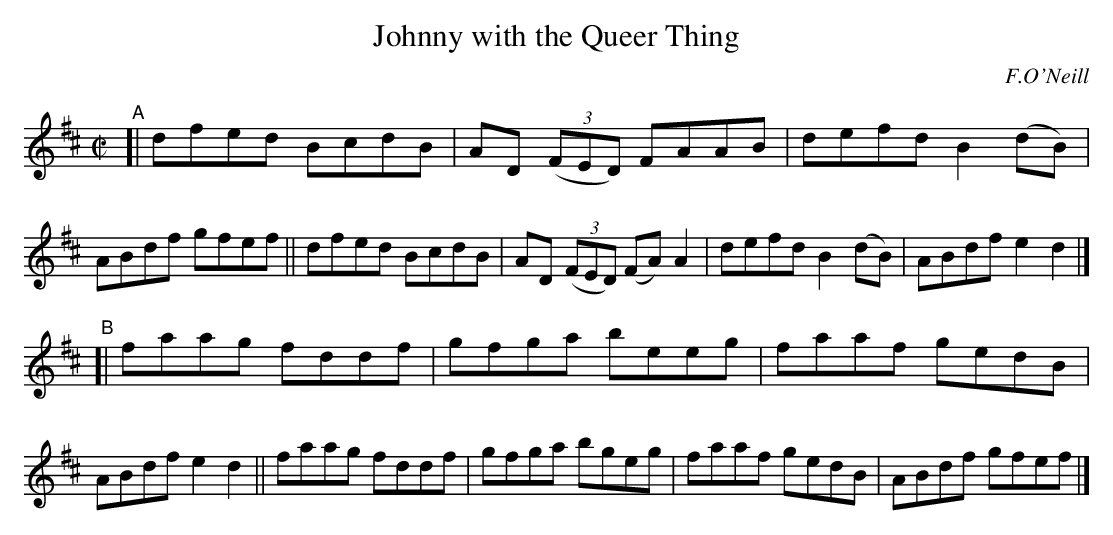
X:1
T: Johnny with the Queer Thing
O: F.O'Neill
M: C|
L: 1/8
K: D
"^A"[|\
dfed BcdB | AD (3(FED) FAAB | defd B2(dB) | ABdf gfef ||\
dfed BcdB | AD (3(FED) (FA)A2 | defd B2(dB) | ABdf e2d2 |]
"^B"[|\
faag fddf | gfga beeg | faaf gedB | ABdf e2d2 ||\
faag fddf | gfga bgeg | faaf gedB | ABdf gfef |]
